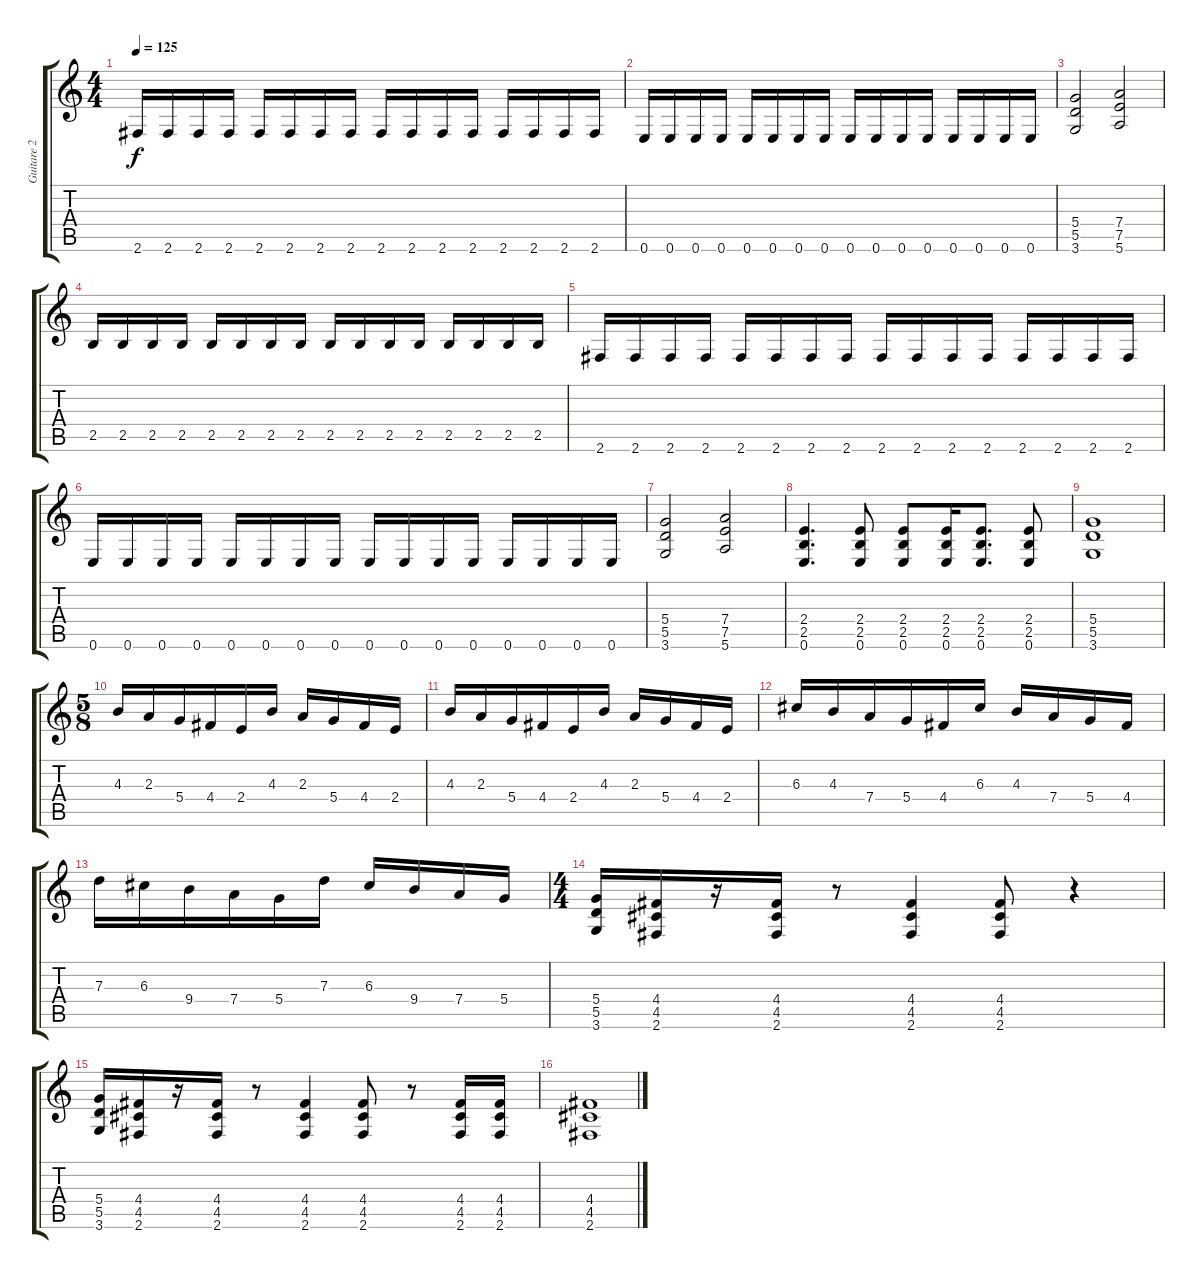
\track ("Guitare 2 (rythmique)" "Guitare 2 ") {instrument overdrivenguitar}
\staff {score tabs}
\tuning (E4 B3 G3 D3 A2 E2) {hide}
\ts (4 4)
\tempo 125
\clef g2
\ks c
2.6.16{dy f} 2.6.16 2.6.16 2.6.16 2.6.16 2.6.16 2.6.16 2.6.16 2.6.16 2.6.16 2.6.16 2.6.16 2.6.16 2.6.16 2.6.16 2.6.16 |
0.6.16 0.6.16 0.6.16 0.6.16 0.6.16 0.6.16 0.6.16 0.6.16 0.6.16 0.6.16 0.6.16 0.6.16 0.6.16 0.6.16 0.6.16 0.6.16 |
(5.4 5.5 3.6).2 (7.4 7.5 5.6).2 |
2.5.16 2.5.16 2.5.16 2.5.16 2.5.16 2.5.16 2.5.16 2.5.16 2.5.16 2.5.16 2.5.16 2.5.16 2.5.16 2.5.16 2.5.16 2.5.16 |
2.6.16 2.6.16 2.6.16 2.6.16 2.6.16 2.6.16 2.6.16 2.6.16 2.6.16 2.6.16 2.6.16 2.6.16 2.6.16 2.6.16 2.6.16 2.6.16 |
0.6.16 0.6.16 0.6.16 0.6.16 0.6.16 0.6.16 0.6.16 0.6.16 0.6.16 0.6.16 0.6.16 0.6.16 0.6.16 0.6.16 0.6.16 0.6.16 |
(5.4 5.5 3.6).2 (7.4 7.5 5.6).2 |
(2.4 2.5 0.6).4{d} (2.4 2.5 0.6).8 (2.4 2.5 0.6).8 (2.4 2.5 0.6).16 (2.4 2.5 0.6).8{d} (2.4 2.5 0.6).8 |
(5.4 5.5 3.6).1 |
\ts (5 8)
4.3.16 2.3.16 5.4.16 4.4.16 2.4.16 4.3.16 2.3.16 5.4.16 4.4.16 2.4.16 |
4.3.16 2.3.16 5.4.16 4.4.16 2.4.16 4.3.16 2.3.16 5.4.16 4.4.16 2.4.16 |
6.3.16 4.3.16 7.4.16 5.4.16 4.4.16 6.3.16 4.3.16 7.4.16 5.4.16 4.4.16 |
7.3.16 6.3.16 9.4.16 7.4.16 5.4.16 7.3.16 6.3.16 9.4.16 7.4.16 5.4.16 |
\ts (4 4)
(5.4 5.5 3.6).16 (4.4 4.5 2.6).16 r.16 (4.4 4.5 2.6).16 r.8 (4.4 4.5 2.6).4 (4.4 4.5 2.6).8 r.4 |
(5.4 5.5 3.6).16 (4.4 4.5 2.6).16 r.16 (4.4 4.5 2.6).16 r.8 (4.4 4.5 2.6).4 (4.4 4.5 2.6).8 r.8 (4.4 4.5 2.6).16 (4.4 4.5 2.6).16 |
(4.4 4.5 2.6).1
